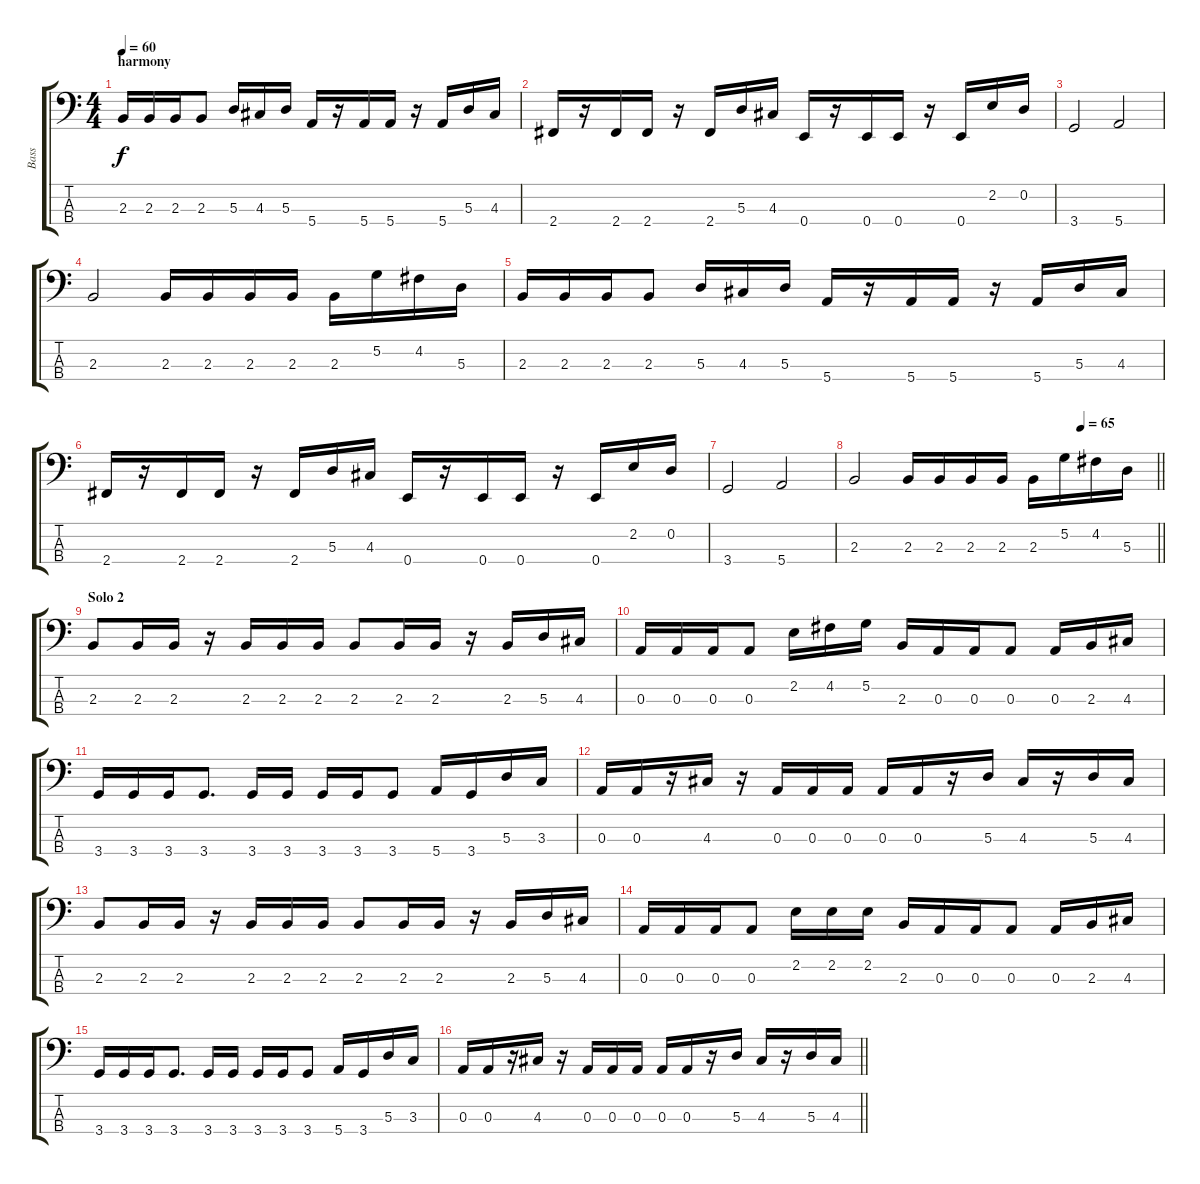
\track ("Bass" "Bass") {instrument electricbassfinger}
\staff {score tabs}
\tuning (G2 D2 A1 E1) {hide}
\ts (4 4)
\section ("" "harmony")
\tempo 60
\clef f4
\ks c
2.3.16{dy f} 2.3.16 2.3.16 2.3.8 5.3.16 4.3.16 5.3.16 5.4.16 r.16 5.4.16 5.4.16 r.16 5.4.16 5.3.16 4.3.16 |
2.4.16 r.16 2.4.16 2.4.16 r.16 2.4.16 5.3.16 4.3.16 0.4.16 r.16 0.4.16 0.4.16 r.16 0.4.16 2.2.16 0.2.16 |
3.4.2 5.4.2 |
2.3.2 2.3.16 2.3.16 2.3.16 2.3.16 2.3.16 5.2.16 4.2.16 5.3.16 |
2.3.16 2.3.16 2.3.16 2.3.8 5.3.16 4.3.16 5.3.16 5.4.16 r.16 5.4.16 5.4.16 r.16 5.4.16 5.3.16 4.3.16 |
2.4.16 r.16 2.4.16 2.4.16 r.16 2.4.16 5.3.16 4.3.16 0.4.16 r.16 0.4.16 0.4.16 r.16 0.4.16 2.2.16 0.2.16 |
3.4.2 5.4.2 |
\tempo (65 0.75)
\barLineRight lightlight
2.3.2 2.3.16 2.3.16 2.3.16 2.3.16 2.3.16 5.2.16 4.2.16 5.3.16 |
\section ("" "Solo 2")
2.3.8 2.3.16 2.3.16 r.16 2.3.16 2.3.16 2.3.16 2.3.8 2.3.16 2.3.16 r.16 2.3.16 5.3.16 4.3.16 |
0.3.16 0.3.16 0.3.16 0.3.8 2.2.16 4.2.16 5.2.16 2.3.16 0.3.16 0.3.16 0.3.8 0.3.16 2.3.16 4.3.16 |
3.4.16 3.4.16 3.4.16 3.4.8{d} 3.4.16 3.4.16 3.4.16 3.4.16 3.4.8 5.4.16 3.4.16 5.3.16 3.3.16 |
0.3.16 0.3.16 r.16 4.3.16 r.16 0.3.16 0.3.16 0.3.16 0.3.16 0.3.16 r.16 5.3.16 4.3.16 r.16 5.3.16 4.3.16 |
2.3.8 2.3.16 2.3.16 r.16 2.3.16 2.3.16 2.3.16 2.3.8 2.3.16 2.3.16 r.16 2.3.16 5.3.16 4.3.16 |
0.3.16 0.3.16 0.3.16 0.3.8 2.2.16 2.2.16 2.2.16 2.3.16 0.3.16 0.3.16 0.3.8 0.3.16 2.3.16 4.3.16 |
3.4.16 3.4.16 3.4.16 3.4.8{d} 3.4.16 3.4.16 3.4.16 3.4.16 3.4.8 5.4.16 3.4.16 5.3.16 3.3.16 |
\barLineRight lightlight
0.3.16 0.3.16 r.16 4.3.16 r.16 0.3.16 0.3.16 0.3.16 0.3.16 0.3.16 r.16 5.3.16 4.3.16 r.16 5.3.16 4.3.16
